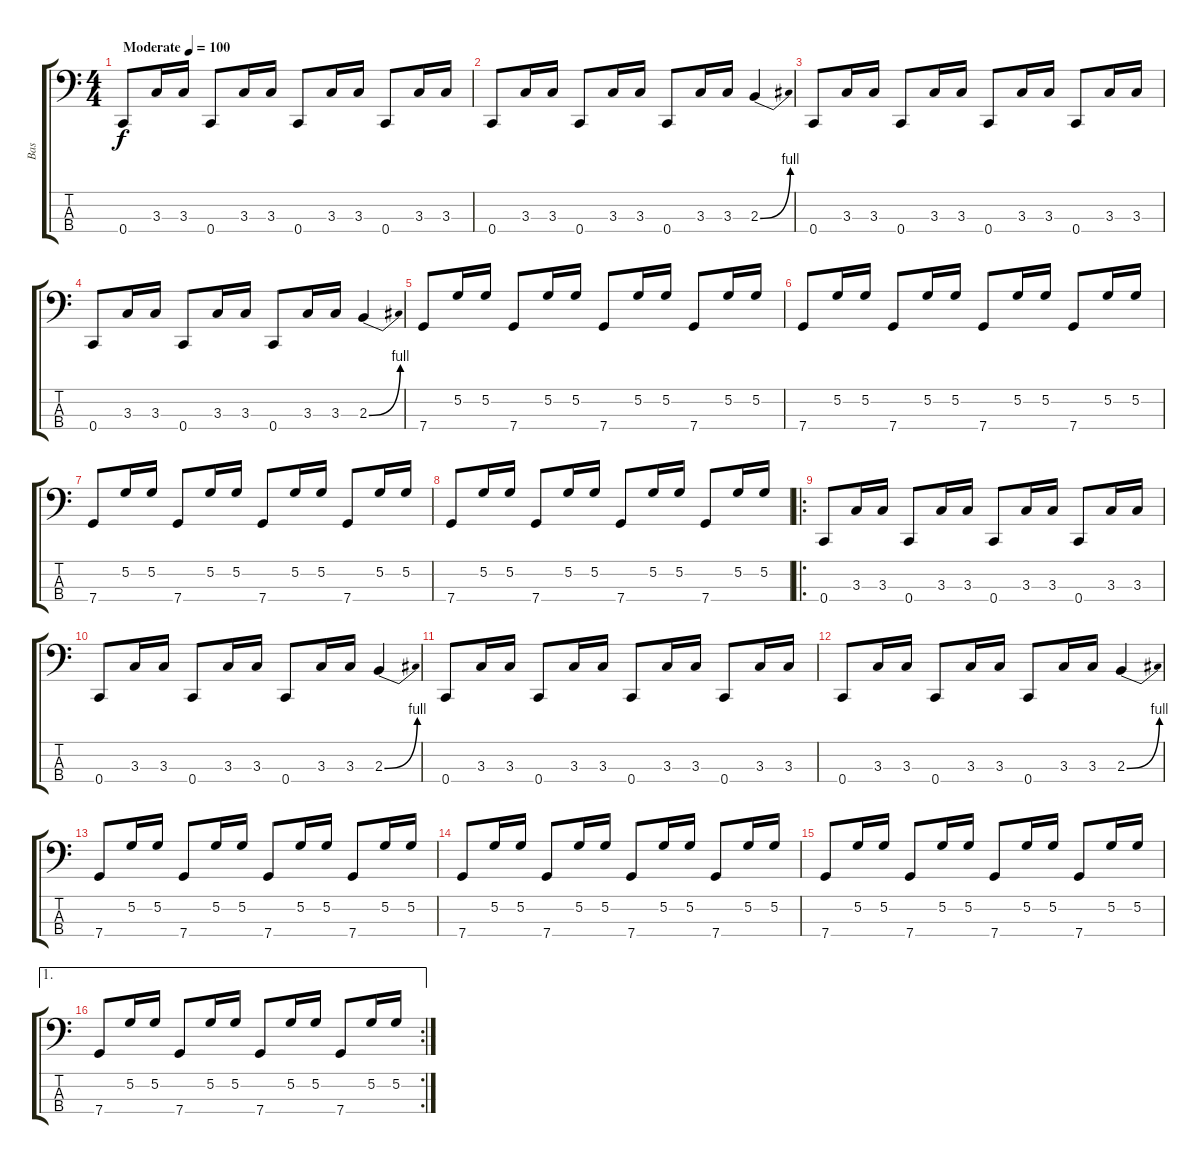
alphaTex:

\track ("Bas" "Bas") {instrument electricbassfinger}
\staff {score tabs}
\tuning (G2 D2 A1 C1) {hide}
\ts (4 4)
\tempo (100 "Moderate")
\clef f4
\ks c
0.4.8{dy f instrument electricbassfinger} 3.3.16 3.3.16 0.4.8 3.3.16 3.3.16 0.4.8 3.3.16 3.3.16 0.4.8 3.3.16 3.3.16 |
0.4.8 3.3.16 3.3.16 0.4.8 3.3.16 3.3.16 0.4.8 3.3.16 3.3.16 2.3{be (bend 0 0 60 4)}.4 |
0.4.8 3.3.16 3.3.16 0.4.8 3.3.16 3.3.16 0.4.8 3.3.16 3.3.16 0.4.8 3.3.16 3.3.16 |
0.4.8 3.3.16 3.3.16 0.4.8 3.3.16 3.3.16 0.4.8 3.3.16 3.3.16 2.3{be (bend 0 0 60 4)}.4 |
7.4.8 5.2.16 5.2.16 7.4.8 5.2.16 5.2.16 7.4.8 5.2.16 5.2.16 7.4.8 5.2.16 5.2.16 |
7.4.8 5.2.16 5.2.16 7.4.8 5.2.16 5.2.16 7.4.8 5.2.16 5.2.16 7.4.8 5.2.16 5.2.16 |
7.4.8 5.2.16 5.2.16 7.4.8 5.2.16 5.2.16 7.4.8 5.2.16 5.2.16 7.4.8 5.2.16 5.2.16 |
7.4.8 5.2.16 5.2.16 7.4.8 5.2.16 5.2.16 7.4.8 5.2.16 5.2.16 7.4.8 5.2.16 5.2.16 |
\ro
0.4.8 3.3.16 3.3.16 0.4.8 3.3.16 3.3.16 0.4.8 3.3.16 3.3.16 0.4.8 3.3.16 3.3.16 |
0.4.8 3.3.16 3.3.16 0.4.8 3.3.16 3.3.16 0.4.8 3.3.16 3.3.16 2.3{be (bend 0 0 60 4)}.4 |
0.4.8 3.3.16 3.3.16 0.4.8 3.3.16 3.3.16 0.4.8 3.3.16 3.3.16 0.4.8 3.3.16 3.3.16 |
0.4.8 3.3.16 3.3.16 0.4.8 3.3.16 3.3.16 0.4.8 3.3.16 3.3.16 2.3{be (bend 0 0 60 4)}.4 |
7.4.8 5.2.16 5.2.16 7.4.8 5.2.16 5.2.16 7.4.8 5.2.16 5.2.16 7.4.8 5.2.16 5.2.16 |
7.4.8 5.2.16 5.2.16 7.4.8 5.2.16 5.2.16 7.4.8 5.2.16 5.2.16 7.4.8 5.2.16 5.2.16 |
7.4.8 5.2.16 5.2.16 7.4.8 5.2.16 5.2.16 7.4.8 5.2.16 5.2.16 7.4.8 5.2.16 5.2.16 |
\ae 1
\rc 2
7.4.8 5.2.16 5.2.16 7.4.8 5.2.16 5.2.16 7.4.8 5.2.16 5.2.16 7.4.8 5.2.16 5.2.16
